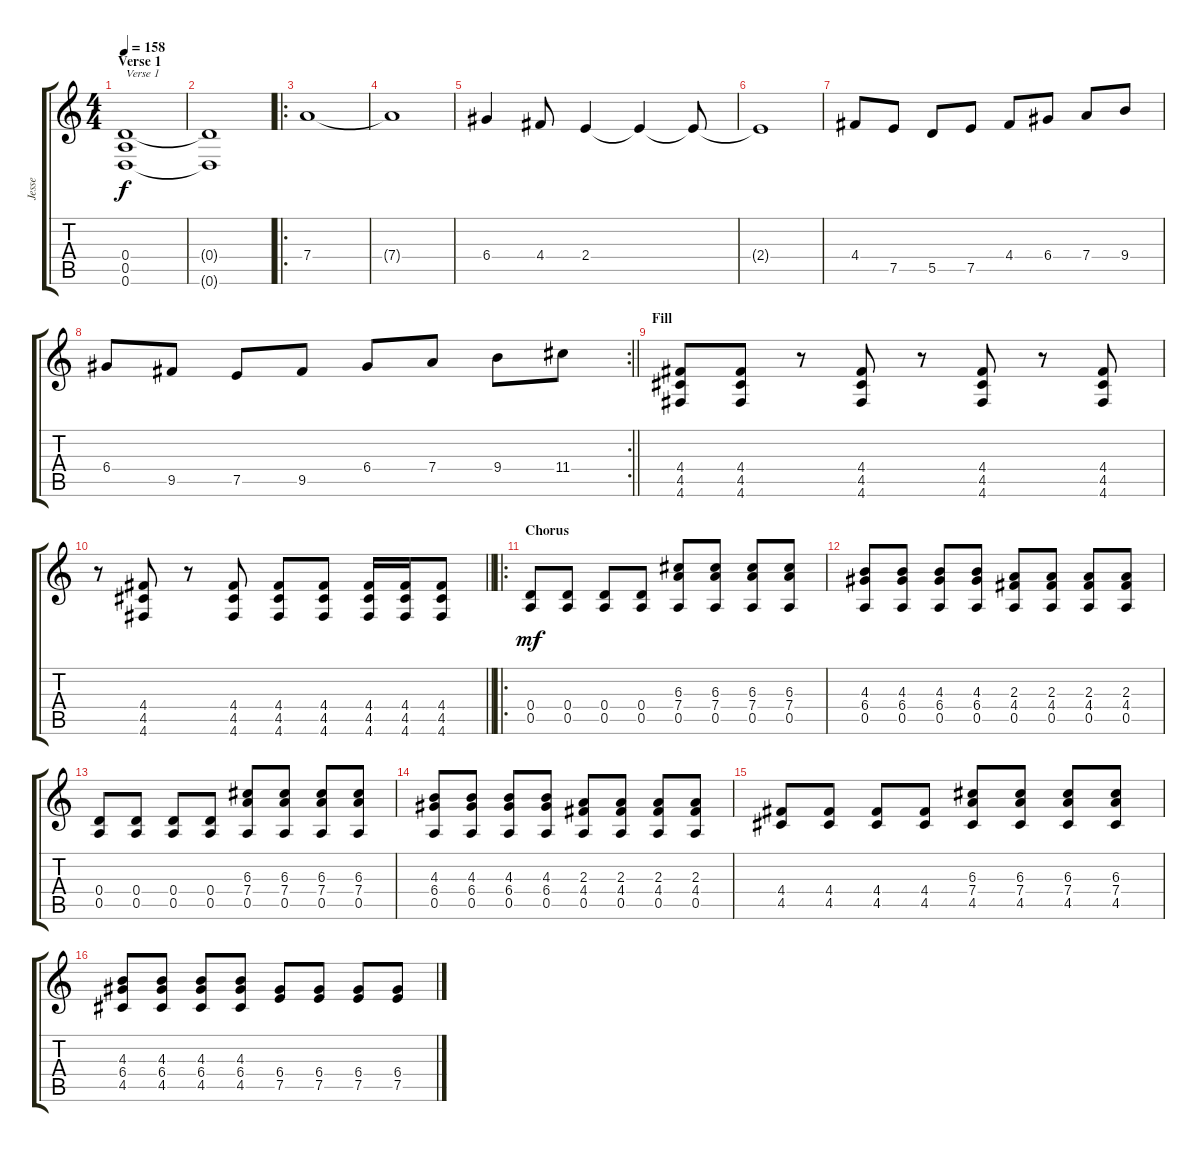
\track ("Jesse" "Jesse") {instrument overdrivenguitar}
\staff {score tabs}
\tuning (E4 B3 G3 D3 A2 D2) {hide}
\ts (4 4)
\section ("" "Verse 1")
\tempo 158
\clef g2
\ks c
(0.4 0.5 0.6).1{txt "Verse 1" dy f} |
(0.4{t} 0.6{t}).1 |
\ro
7.4.1 |
7.4{t}.1 |
6.4.4 4.4.8 2.4.4 2.4{t}.4 2.4{t}.8 |
2.4{t}.1 |
4.4.8 7.5.8 5.5.8 7.5.8 4.4.8 6.4.8 7.4.8 9.4.8 |
\rc 2
\barLineRight lightlight
6.4.8 9.5.8 7.5.8 9.5.8 6.4.8 7.4.8 9.4.8 11.4.8 |
\section ("" "Fill")
(4.4 4.5 4.6).8 (4.4 4.5 4.6).8 r.8 (4.4 4.5 4.6).8 r.8 (4.4 4.5 4.6).8 r.8 (4.4 4.5 4.6).8 |
\barLineRight lightlight
r.8 (4.4 4.5 4.6).8 r.8 (4.4 4.5 4.6).8 (4.4 4.5 4.6).8 (4.4 4.5 4.6).8 (4.4 4.5 4.6).16 (4.4 4.5 4.6).16 (4.4 4.5 4.6).8 |
\ro
\section ("" "Chorus")
(0.4 0.5).8{dy mf} (0.4 0.5).8 (0.4 0.5).8 (0.4 0.5).8 (6.3 7.4 0.5).8 (6.3 7.4 0.5).8 (6.3 7.4 0.5).8 (6.3 7.4 0.5).8 |
(4.3 6.4 0.5).8 (4.3 6.4 0.5).8 (4.3 6.4 0.5).8 (4.3 6.4 0.5).8 (2.3 4.4 0.5).8 (2.3 4.4 0.5).8 (2.3 4.4 0.5).8 (2.3 4.4 0.5).8 |
(0.4 0.5).8 (0.4 0.5).8 (0.4 0.5).8 (0.4 0.5).8 (6.3 7.4 0.5).8 (6.3 7.4 0.5).8 (6.3 7.4 0.5).8 (6.3 7.4 0.5).8 |
(4.3 6.4 0.5).8 (4.3 6.4 0.5).8 (4.3 6.4 0.5).8 (4.3 6.4 0.5).8 (2.3 4.4 0.5).8 (2.3 4.4 0.5).8 (2.3 4.4 0.5).8 (2.3 4.4 0.5).8 |
(4.4 4.5).8 (4.4 4.5).8 (4.4 4.5).8 (4.4 4.5).8 (6.3 7.4 4.5).8 (6.3 7.4 4.5).8 (6.3 7.4 4.5).8 (6.3 7.4 4.5).8 |
(4.3 6.4 4.5).8 (4.3 6.4 4.5).8 (4.3 6.4 4.5).8 (4.3 6.4 4.5).8 (6.4 7.5).8 (6.4 7.5).8 (6.4 7.5).8 (6.4 7.5).8
